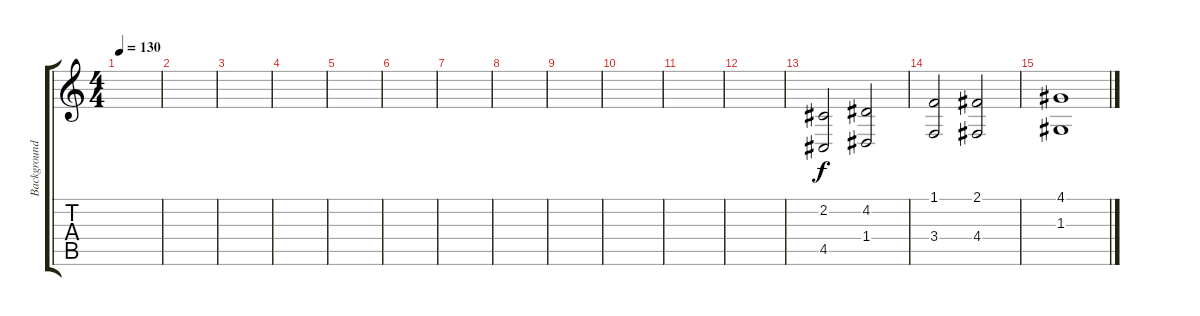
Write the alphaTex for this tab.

\track ("Background Vocals" "Background") {instrument choiraahs}
\staff {score tabs}
\tuning (E4 B3 G3 D3 A2 E2) {hide}
\ts (4 4)
\tempo 130
\clef g2
\ks c
|
|
|
|
|
|
|
|
|
|
|
|
(2.2 4.5).2 (4.2 1.4).2 |
(1.1 3.4).2 (2.1 4.4).2 |
(4.1 1.3).1
